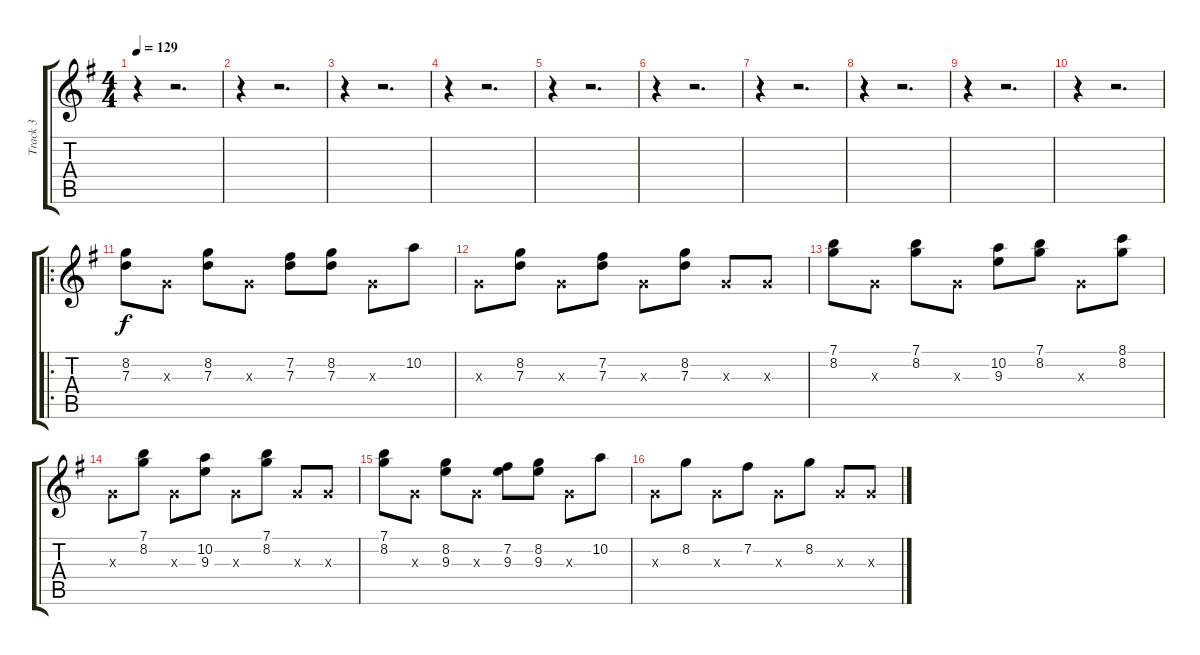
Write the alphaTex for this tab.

\track ("Track 3" "Track 3") {instrument overdrivenguitar}
\staff {score tabs}
\tuning (E4 B3 G3 D3 A2 E2) {hide}
\ts (4 4)
\tempo 129
\clef g2
\ks g
r.4{dy f} r.2{d} |
r.4 r.2{d} |
r.4 r.2{d} |
r.4 r.2{d} |
r.4 r.2{d} |
r.4 r.2{d} |
r.4 r.2{d} |
r.4 r.2{d} |
r.4 r.2{d} |
r.4 r.2{d} |
\ro
(8.2 7.3).8 0.3{x}.8 (8.2 7.3).8 0.3{x}.8 (7.2 7.3).8 (8.2 7.3).8 0.3{x}.8 10.2.8 |
0.3{x}.8 (8.2 7.3).8 0.3{x}.8 (7.2 7.3).8 0.3{x}.8 (8.2 7.3).8 0.3{x}.8 0.3{x}.8 |
(7.1 8.2).8 0.3{x}.8 (7.1 8.2).8 0.3{x}.8 (10.2 9.3).8 (7.1 8.2).8 0.3{x}.8 (8.1 8.2).8 |
0.3{x}.8 (7.1 8.2).8 0.3{x}.8 (10.2 9.3).8 0.3{x}.8 (7.1 8.2).8 0.3{x}.8 0.3{x}.8 |
(7.1 8.2).8 0.3{x}.8 (8.2 9.3).8 0.3{x}.8 (7.2 9.3).8 (8.2 9.3).8 0.3{x}.8 10.2.8 |
0.3{x}.8 8.2.8 0.3{x}.8 7.2.8 0.3{x}.8 8.2.8 0.3{x}.8 0.3{x}.8
